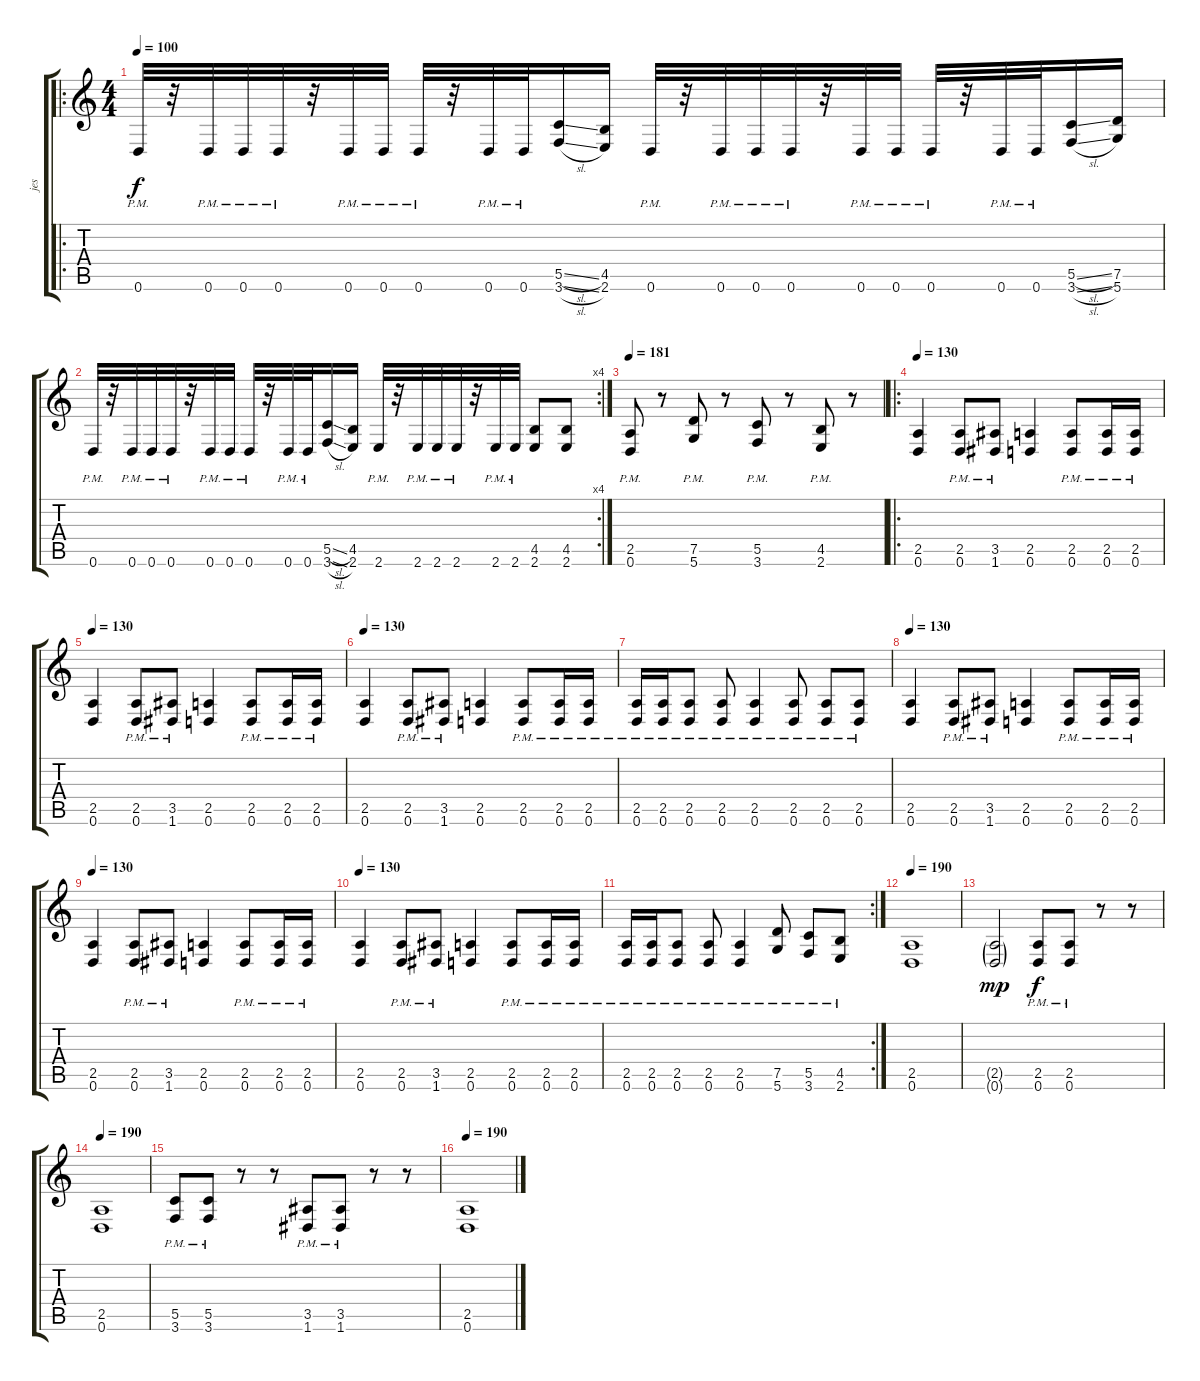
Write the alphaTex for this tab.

\track ("jes" "jes") {instrument distortionguitar}
\staff {score tabs}
\tuning (D4 A3 F3 C3 G2 D2) {hide}
\ro
\ts (4 4)
\tempo 100
\clef g2
\ks c
0.6{pm}.32{dy f} r.32 0.6{pm}.32 0.6{pm}.32 0.6{pm}.32 r.32 0.6{pm}.32 0.6{pm}.32 0.6{pm}.32 r.32 0.6{pm}.32 0.6{pm}.32 (5.5{sl} 3.6{sl}).16 (4.5 2.6).16 0.6{pm}.32 r.32 0.6{pm}.32 0.6{pm}.32 0.6{pm}.32 r.32 0.6{pm}.32 0.6{pm}.32 0.6{pm}.32 r.32 0.6{pm}.32 0.6{pm}.32 (5.5{sl} 3.6{sl}).16 (7.5 5.6).16 |
\rc 4
0.6{pm}.32 r.32 0.6{pm}.32 0.6{pm}.32 0.6{pm}.32 r.32 0.6{pm}.32 0.6{pm}.32 0.6{pm}.32 r.32 0.6{pm}.32 0.6{pm}.32 (5.5{sl} 3.6{sl}).16 (4.5 2.6).16 2.6{pm}.32 r.32 2.6{pm}.32 2.6{pm}.32 2.6{pm}.32 r.32 2.6{pm}.32 2.6{pm}.32 (4.5 2.6).8 (4.5 2.6).8 |
\tempo 181
(2.5{pm} 0.6{pm}).8 r.8 (7.5{pm} 5.6{pm}).8 r.8 (5.5{pm} 3.6{pm}).8 r.8 (4.5{pm} 2.6{pm}).8 r.8 |
\ro
\tempo 130
(2.5 0.6).4 (2.5{pm} 0.6{pm}).8 (3.5{pm} 1.6{pm}).8 (2.5 0.6).4 (2.5{pm} 0.6{pm}).8 (2.5{pm} 0.6{pm}).16 (2.5{pm} 0.6{pm}).16 |
\tempo 130
(2.5 0.6).4 (2.5{pm} 0.6{pm}).8 (3.5{pm} 1.6{pm}).8 (2.5 0.6).4 (2.5{pm} 0.6{pm}).8 (2.5{pm} 0.6{pm}).16 (2.5{pm} 0.6{pm}).16 |
\tempo 130
(2.5 0.6).4 (2.5{pm} 0.6{pm}).8 (3.5{pm} 1.6{pm}).8 (2.5 0.6).4 (2.5{pm} 0.6{pm}).8 (2.5{pm} 0.6{pm}).16 (2.5{pm} 0.6{pm}).16 |
(2.5{pm} 0.6{pm}).16 (2.5{pm} 0.6{pm}).16 (2.5{pm} 0.6{pm}).8 (2.5{pm} 0.6{pm}).8 (2.5{pm} 0.6{pm}).4 (2.5{pm} 0.6{pm}).8 (2.5{pm} 0.6{pm}).8 (2.5{pm} 0.6{pm}).8 |
\tempo 130
(2.5 0.6).4 (2.5{pm} 0.6{pm}).8 (3.5{pm} 1.6{pm}).8 (2.5 0.6).4 (2.5{pm} 0.6{pm}).8 (2.5{pm} 0.6{pm}).16 (2.5{pm} 0.6{pm}).16 |
\tempo 130
(2.5 0.6).4 (2.5{pm} 0.6{pm}).8 (3.5{pm} 1.6{pm}).8 (2.5 0.6).4 (2.5{pm} 0.6{pm}).8 (2.5{pm} 0.6{pm}).16 (2.5{pm} 0.6{pm}).16 |
\tempo 130
(2.5 0.6).4 (2.5{pm} 0.6{pm}).8 (3.5{pm} 1.6{pm}).8 (2.5 0.6).4 (2.5{pm} 0.6{pm}).8 (2.5{pm} 0.6{pm}).16 (2.5{pm} 0.6{pm}).16 |
\rc 2
(2.5{pm} 0.6{pm}).16 (2.5{pm} 0.6{pm}).16 (2.5{pm} 0.6{pm}).8 (2.5{pm} 0.6{pm}).8 (2.5{pm} 0.6{pm}).4 (7.5{pm} 5.6{pm}).8 (5.5{pm} 3.6{pm}).8 (4.5{pm} 2.6{pm}).8 |
\tempo 190
(2.5 0.6).1 |
(2.5{g} 0.6{g}).2{dy mp} (2.5{pm} 0.6{pm}).8{dy f} (2.5{pm} 0.6{pm}).8 r.8 r.8 |
\tempo 190
(2.5 0.6).1 |
(5.5{pm} 3.6{pm}).8 (5.5{pm} 3.6{pm}).8 r.8 r.8 (3.5{pm} 1.6{pm}).8 (3.5{pm} 1.6{pm}).8 r.8 r.8 |
\tempo 190
(2.5 0.6).1
